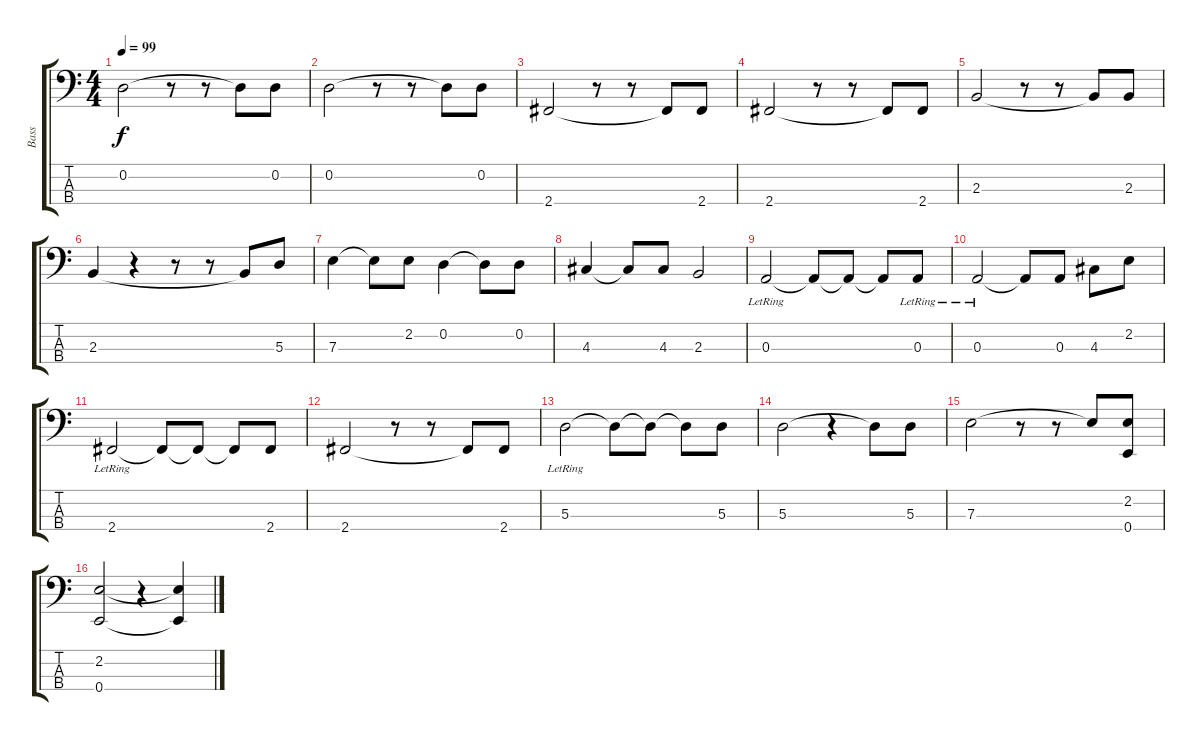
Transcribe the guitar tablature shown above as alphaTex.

\track ("Bass" "Bass") {instrument electricbassfinger}
\staff {score tabs}
\tuning (G2 D2 A1 E1) {hide}
\ts (4 4)
\tempo 99
\clef f4
\ks c
0.2.2{dy f} r.8 r.8 0.2{t}.8 0.2.8 |
0.2.2 r.8 r.8 0.2{t}.8 0.2.8 |
2.4.2 r.8 r.8 2.4{t}.8 2.4.8 |
2.4.2 r.8 r.8 2.4{t}.8 2.4.8 |
2.3.2 r.8 r.8 2.3{t}.8 2.3.8 |
2.3.4 r.4 r.8 r.8 2.3{t}.8 5.3.8 |
7.3.4 7.3{t}.8 2.2.8 0.2.4 0.2{t}.8 0.2.8 |
4.3.4 4.3{t}.8 4.3.8 2.3.2 |
0.3{lr}.2 0.3{t}.8 0.3{t}.8 0.3{t}.8 0.3{lr}.8 |
0.3{lr}.2 0.3{t}.8 0.3.8 4.3.8 2.2.8 |
2.4{lr}.2 2.4{t}.8 2.4{t}.8 2.4{t}.8 2.4.8 |
2.4.2 r.8 r.8 2.4{t}.8 2.4.8 |
5.3{lr}.2 5.3{t}.8 5.3{t}.8 5.3{t}.8 5.3.8 |
5.3.2 r.4 5.3{t}.8 5.3.8 |
7.3.2 r.8 r.8 7.3{t}.8 (2.2 0.4).8 |
(2.2 0.4).2 r.4 (2.2{t} 0.4{t}).4
